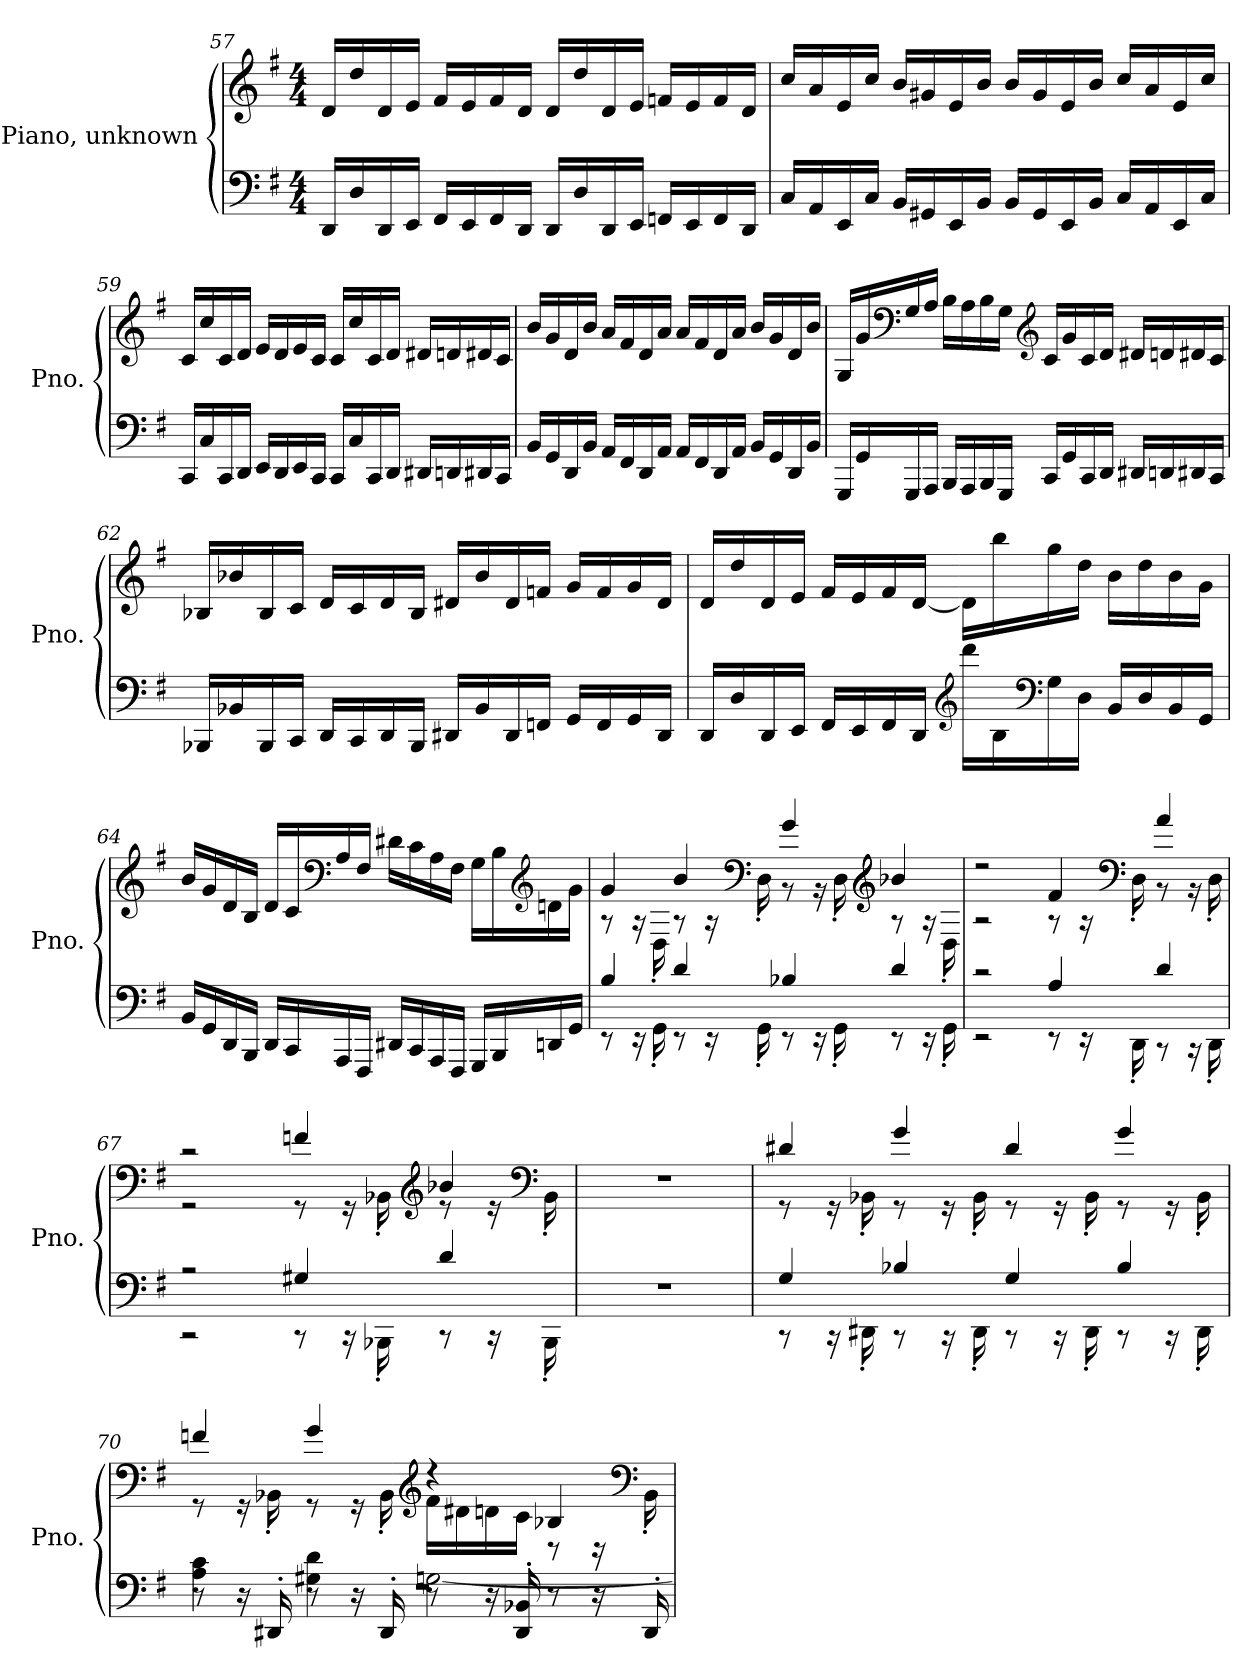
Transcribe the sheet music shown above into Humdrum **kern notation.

**kern	**kern
*part1	*part1
*staff2	*staff1
*I"Piano, unknown	*
*I'Pno.	*
!!LO:LB:g=z
*clefF4	*clefG2
*k[f#]	*k[f#]
*M4/4	*M4/4
=57	=57
16DD/LL	16d/LL
16D/	16dd/
16DD/	16d/
16EE/JJ	16e/JJ
16FF#/LL	16f#/LL
16EE/	16e/
16FF#/	16f#/
16DD/JJ	16d/JJ
16DD/LL	16d/LL
16D/	16dd/
16DD/	16d/
16EE/JJ	16e/JJ
16FFn/LL	16fn/LL
16EE/	16e/
16FF/	16f/
16DD/JJ	16d/JJ
=58	=58
16C/LL	16cc/LL
16AA/	16a/
16EE/	16e/
16C/JJ	16cc/JJ
16BB/LL	16b/LL
16GG#X/	16g#X/
16EE/	16e/
16BB/JJ	16b/JJ
16BB/LL	16b/LL
16GG#/	16g#/
16EE/	16e/
16BB/JJ	16b/JJ
16C/LL	16cc/LL
16AA/	16a/
16EE/	16e/
16C/JJ	16cc/JJ
!!LO:LB:g=z
=59	=59
16CC/LL	16c/LL
16C/	16cc/
16CC/	16c/
16DD/JJ	16d/JJ
16EE/LL	16e/LL
16DD/	16d/
16EE/	16e/
16CC/JJ	16c/JJ
16CC/LL	16c/LL
16C/	16cc/
16CC/	16c/
16DD/JJ	16d/JJ
16DD#X/LL	16d#X/LL
16DDn/	16dn/
16DD#X/	16d#X/
16CC/JJ	16c/JJ
=60	=60
16BB/LL	16b/LL
16GG/	16g/
16DD/	16d/
16BB/JJ	16b/JJ
16AA/LL	16a/LL
16FF#/	16f#/
16DD/	16d/
16AA/JJ	16a/JJ
16AA/LL	16a/LL
16FF#/	16f#/
16DD/	16d/
16AA/JJ	16a/JJ
16BB/LL	16b/LL
16GG/	16g/
16DD/	16d/
16BB/JJ	16b/JJ
!!LO:LB:g=z
=61	=61
16GGG/LL	16G/LL
16GG/	16g/
*	*clefF4
16GGG/	16G/
16AAA/JJ	16A/JJ
16BBB/LL	16B\LL
16AAA/	16A\
16BBB/	16B\
16GGG/JJ	16G\JJ
*	*clefG2
16CC/LL	16c/LL
16GG/	16g/
16CC/	16c/
16DD/JJ	16d/JJ
16DD#X/LL	16d#X/LL
16DDn/	16dn/
16DD#X/	16d#X/
16CC/JJ	16c/JJ
=62	=62
16BBB-X/LL	16B-X/LL
16BB-X/	16b-X/
16BBB-/	16B-/
16CC/JJ	16c/JJ
16DD/LL	16d/LL
16CC/	16c/
16DD/	16d/
16BBB-/JJ	16B-/JJ
16DD#X/LL	16d#X/LL
16BB-/	16b-/
16DD#/	16d#/
16FFn/JJ	16fn/JJ
16GG/LL	16g/LL
16FF/	16f/
16GG/	16g/
16DD#/JJ	16d#/JJ
!!LO:LB:g=z
=63	=63
16DD/LL	16d/LL
16D/	16dd/
16DD/	16d/
16EE/JJ	16e/JJ
16FF#/LL	16f#/LL
16EE/	16e/
16FF#/	16f#/
16DD/JJ	[16d/JJ
*clefG2	*
16ddd\LL	16d\LL]
16B\	16bb\
*clefF4	*
16G\	16gg\
16D\JJ	16dd\JJ
16BB/LL	16b\LL
16D/	16dd\
16BB/	16b\
16GG/JJ	16g\JJ
=64	=64
16BB/LL	16b/LL
16GG/	16g/
16DD/	16d/
16BBB/JJ	16B/JJ
16DD/LL	16d/LL
16CC/	16c/
*	*clefF4
16AAA/	16A/
16FFF#/JJ	16F#/JJ
16DD#X/LL	16d#X\LL
16CC/	16c\
16AAA/	16A\
16FFF#/JJ	16F#\JJ
16GGG/LL	16G\LL
16BBB/	16B\
*	*clefG2
16DDn/	16dn\
16GG/JJ	16g\JJ
!!LO:PB:g=z
=65	=65
*^	*^
4B/	8r	4g/	8r
.	16r	.	16r
.	16GG'\	.	16D'\
4d/	8r	4b/	8r
.	16r	.	16r
*	*	*clefF4	*
.	16GG'\	.	16D'\
4B-X/	8r	4g/	8r
.	16r	.	16r
.	16GG'\	.	16D'\
*	*	*clefG2	*
4d/	8r	4b-X/	8r
.	16r	.	16r
.	16GG'\	.	16D'\
=66	=66	=66	=66
2r	2r	2r	2r
4A/	8r	4f#/	8r
.	16r	.	16r
*	*	*clefF4	*
.	16DD'\	.	16D'\
4d/	8r	4a/	8r
.	16r	.	16r
.	16DD'\	.	16D'\
=67	=67	=67	=67
2r	2r	2r	2r
4G#X/	8r	4fn/	8r
.	16r	.	16r
.	16BBB-X'\	.	16BB-X'\
*	*	*clefG2	*
4d/	8r	4b-X/	8r
.	16r	.	16r
*	*	*clefF4	*
.	16BBB-'\	.	16BB-'\
*v	*v	*	*
*	*v	*v
=68	=68
1r	1r
!!LO:LB:g=z
=69	=69
*^	*^
4G/	8r	4d#X/	8r
.	16r	.	16r
.	16DD#X'\	.	16BB-X'\
4B-X/	8r	4g/	8r
.	16r	.	16r
.	16DD#'\	.	16BB-'\
4G/	8r	4d#/	8r
.	16r	.	16r
.	16DD#'\	.	16BB-'\
4B-/	8r	4g/	8r
.	16r	.	16r
.	16DD#'\	.	16BB-'\
=70	=70	=70	=70
*	*^	*	*
1r	4A\ 4c\	8r	4fn/	8r
.	.	16r	.	16r
.	.	16DD#X'/	.	16BB-X'\
.	4G#X\ 4d\	8r	4g/	8r
.	.	16r	.	16r
.	.	16DD#'/	.	16BB-'\
*	*	*	*clefG2	*
.	[2Gn\	8r	4r	16f\LL
.	.	.	.	16d#X\
.	.	16r	.	16dn\
.	.	16DD#/' 16BB-X/'	.	16c\JJ
.	.	8r	4B-X/	8r
.	.	16r	.	16r
*	*	*	*clefF4	*
.	.	16DD#'/	.	16BB-'\
*v	*v	*v	*	*
*	*v	*v
=	=
*-	*-
